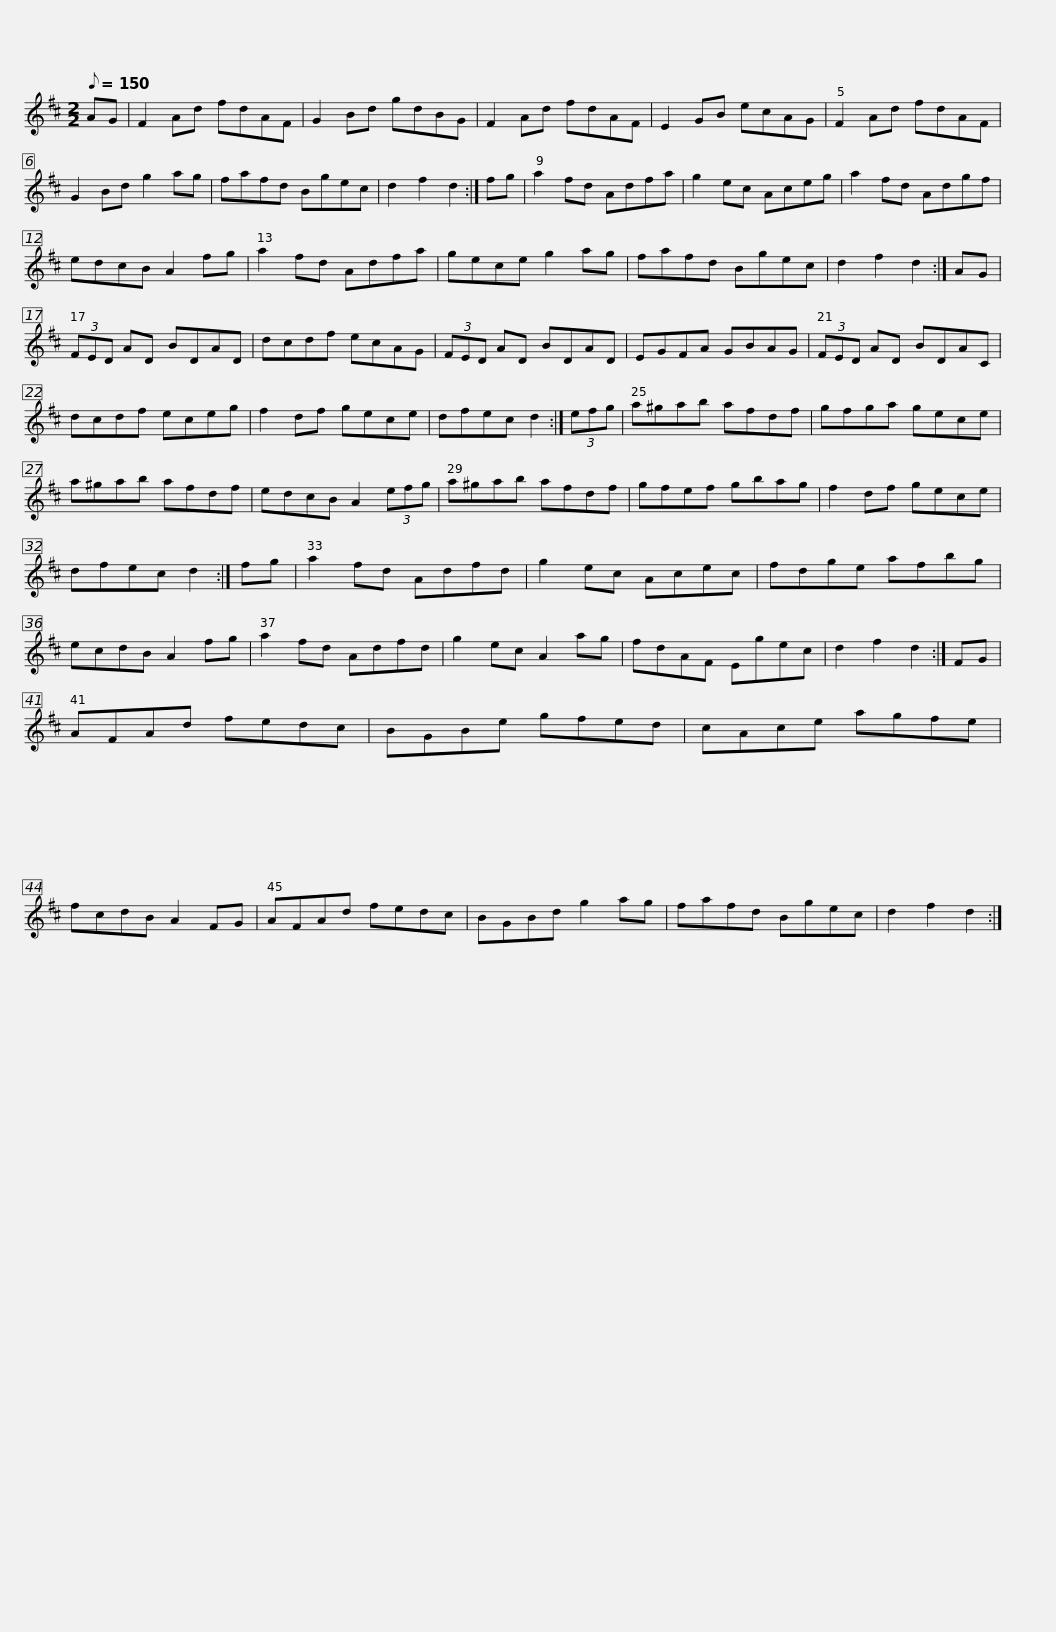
X:1
L:1/8
Q:1/8=150
M:2/2
I:linebreak $
K:D
V:1 treble
V:1
 AG | F2 Ad fdAF | G2 Bd gdBG | F2 Ad fdAF | E2 GB ecAG | %5
 F2 Ad fdAF | G2 Bd g2 ag |$ fafd Bgec | d2 f2 d2 :| fg | %10
 a2 fd Adfa | g2 ec Aceg | a2 fd Adgf | edcB A2 fg |$ a2 fd Adfa | %15
 gece g2 ag | fafd Bgec | d2 f2 d2 :| AG | (3FED AD BDAD | %20
 dcdf ecAG |$ (3FED AD BDAD | EGFA GBAG | (3FED AD BDAC | dcdf eceg | %25
 f2 df gece |$ dfec d2 :| (3efg | a^gab afdf | gfga gece | %30
 a^gab afdf | edcB A2 (3efg |$ a^gab afdf | gfef gbag | f2 df gece | %35
 dfec d2 :| fg | a2 fd Adfd |$ g2 ec Acec | fdge afbg | %40
 ecdB A2 fg | a2 fd Adfd | g2 ec A2 ag | fdAF Egec |$ d2 f2 d2 :| %45
 FG | AFAd fedc | BGBe gfed | cAce agfe | fcdB A2 FG | %50
 AFAd fedc |$ BGBd g2 ag | fafd Bgec | d2 f2 d2 :| %54
